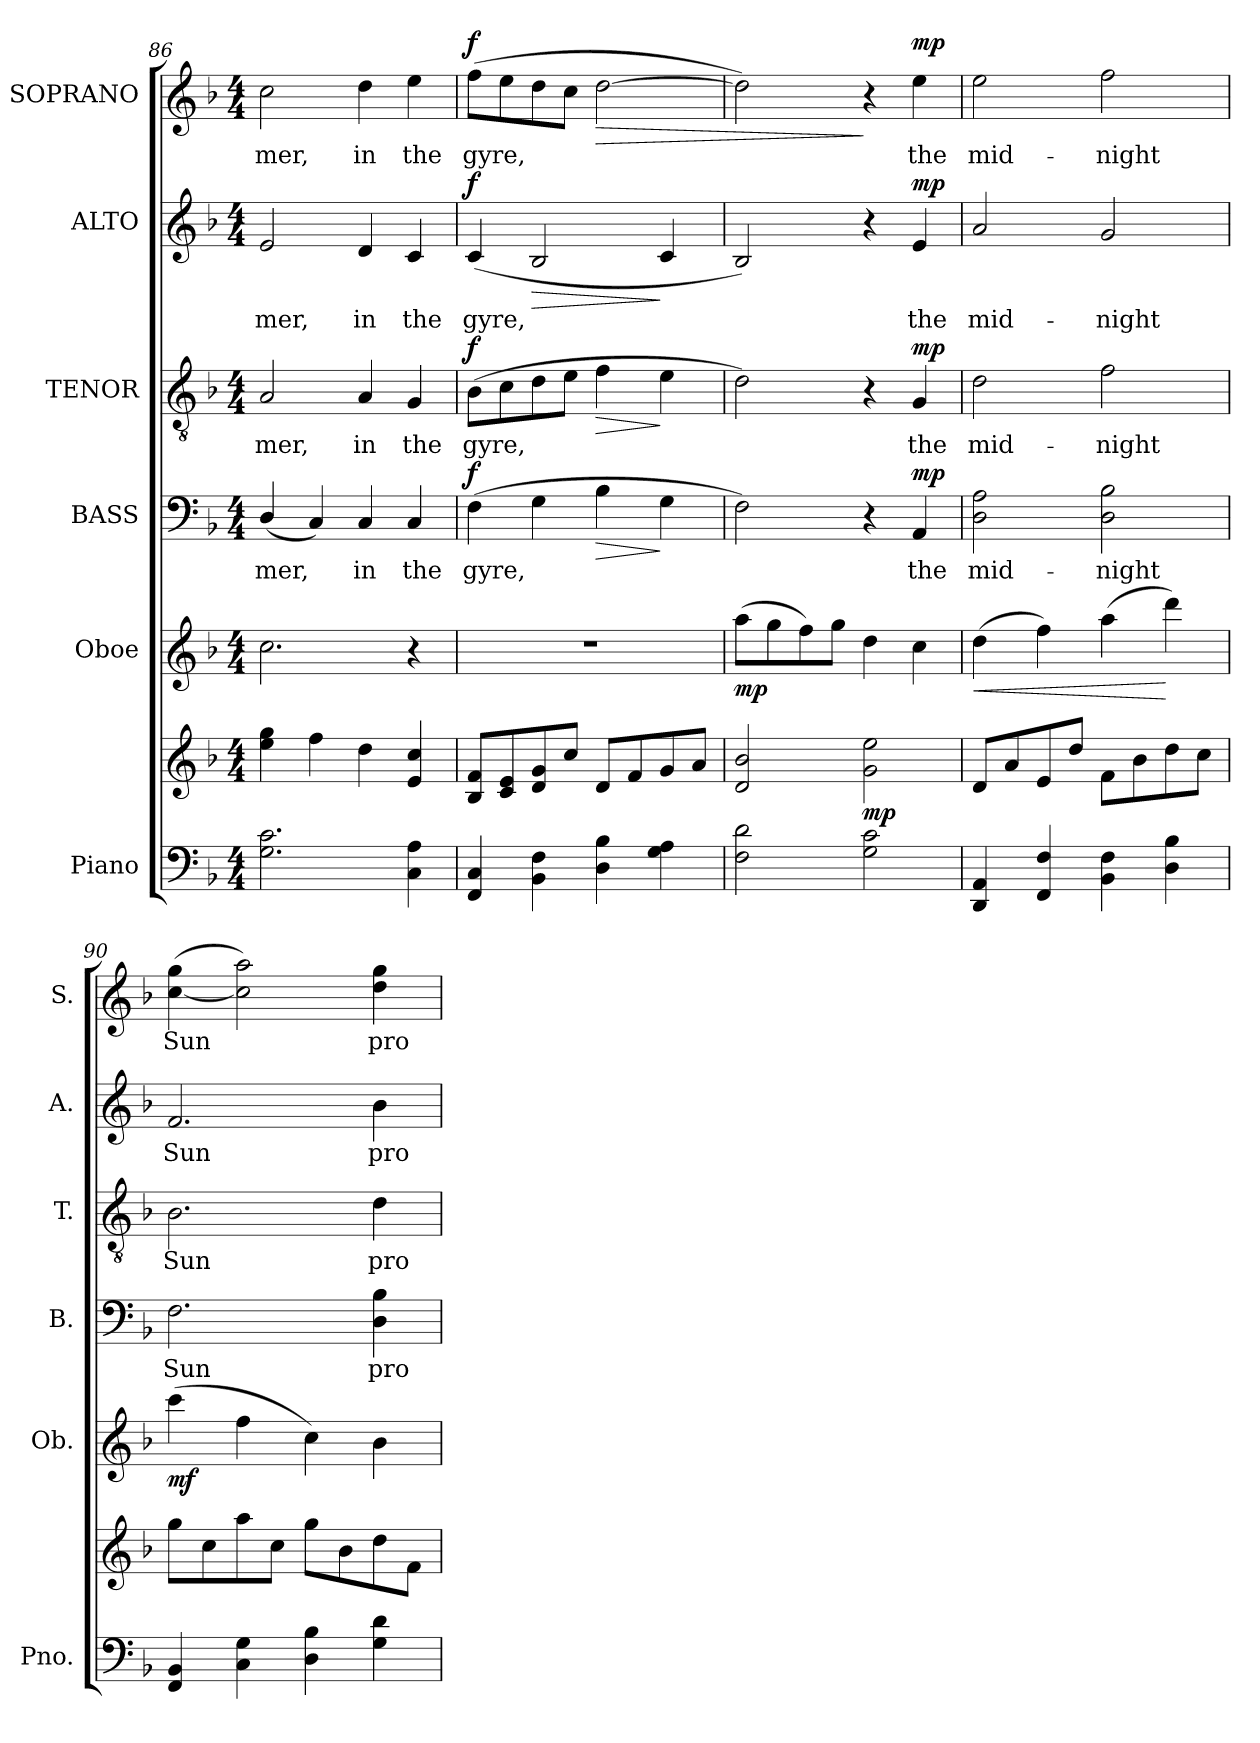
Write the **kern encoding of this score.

**kern	**kern	**dynam	**kern	**dynam	**kern	**text	**dynam	**kern	**text	**dynam	**kern	**text	**dynam	**kern	**text	**dynam
*part6	*part6	*part6	*part5	*part5	*part4	*part4	*part4	*part3	*part3	*part3	*part2	*part2	*part2	*part1	*part1	*part1
*staff7	*staff6	*staff6/7	*staff5	*staff5	*staff4	*staff4	*staff4	*staff3	*staff3	*staff3	*staff2	*staff2	*staff2	*staff1	*staff1	*staff1
*I"Piano	*	*	*I"Oboe	*	*I"BASS	*	*	*I"TENOR	*	*	*I"ALTO	*	*	*I"SOPRANO	*	*
*I'Pno.	*	*	*I'Ob.	*	*I'B.	*	*	*I'T.	*	*	*I'A.	*	*	*I'S.	*	*
*clefF4	*clefG2	*	*clefG2	*	*clefF4	*	*	*clefGv2	*	*	*clefG2	*	*	*clefG2	*	*
*	*	*	*	*	*	*	*	*ITrd7c12	*	*	*	*	*	*	*	*
*k[b-]	*k[b-]	*	*k[b-]	*	*k[b-]	*	*	*k[b-]	*	*	*k[b-]	*	*	*k[b-]	*	*
*F:	*F:	*	*F:	*	*F:	*	*	*F:	*	*	*F:	*	*	*F:	*	*
*M4/4	*M4/4	*	*M4/4	*	*M4/4	*	*	*M4/4	*	*	*M4/4	*	*	*M4/4	*	*
=86	=86	=86	=86	=86	=86	=86	=86	=86	=86	=86	=86	=86	=86	=86	=86	=86
!	!	!	!	!	!	!LO:LY:b:color=#000000	!	!	!	!	!	!	!	!	!	!
!	!	!	!	!	!	!	!	!	!LO:LY:b:color=#000000	!	!	!	!	!	!	!
!	!	!	!	!	!	!	!	!	!	!	!	!LO:LY:b:color=#000000	!	!	!	!
!	!	!	!	!	!	!	!	!	!	!	!	!	!	!	!LO:LY:b:color=#000000	!
2.Gi\ 2.ci	4eei\ 4ggi	.	2.cci\	.	(4Di/	-mer,	.	2AAi/	-mer,	.	2ei/	-mer,	.	2cci\	-mer,	.
.	4ffi\	.	.	.	4Ci/)	.	.	.	.	.	.	.	.	.	.	.
!	!	!	!	!	!	!LO:LY:b:color=#000000	!	!	!	!	!	!	!	!	!	!
!	!	!	!	!	!	!	!	!	!LO:LY:b:color=#000000	!	!	!	!	!	!	!
!	!	!	!	!	!	!	!	!	!	!	!	!LO:LY:b:color=#000000	!	!	!	!
!	!	!	!	!	!	!	!	!	!	!	!	!	!	!	!LO:LY:b:color=#000000	!
.	4ddi\	.	.	.	4Ci/	in	.	4AAi/	in	.	4di/	in	.	4ddi\	in	.
!	!	!	!	!	!	!LO:LY:b:color=#000000	!	!	!	!	!	!	!	!	!	!
!	!	!	!	!	!	!	!	!	!LO:LY:b:color=#000000	!	!	!	!	!	!	!
!	!	!	!	!	!	!	!	!	!	!	!	!LO:LY:b:color=#000000	!	!	!	!
!	!	!	!	!	!	!	!	!	!	!	!	!	!	!	!LO:LY:b:color=#000000	!
4Ci\ 4Ai	4ei/ 4cci	.	4r	.	4Ci/	the	.	4GGi/	the	.	4ci/	the	.	4eei\	the	.
!!LO:LB:g=z
=87	=87	=87	=87	=87	=87	=87	=87	=87	=87	=87	=87	=87	=87	=87	=87	=87
!	!	!	!	!	!	!LO:LY:b:color=#000000	!	!	!	!	!	!	!	!	!	!
!	!	!	!	!	!	!	!	!	!LO:LY:b:color=#000000	!	!	!	!	!	!	!
!	!	!	!	!	!	!	!	!	!	!	!	!LO:LY:b:color=#000000	!	!	!	!
!	!	!	!	!	!	!	!	!	!	!	!	!	!	!	!LO:LY:b:color=#000000	!
4FFi/ 4Ci	8B-i/ 8fiL	.	1r	.	(4Fi\	gyre,	f	(8BB-i\L	gyre,	f	(4ci/	gyre,	f	(8ffi\L	gyre,	f
.	8ci/ 8ei	.	.	.	.	.	.	8Ci\	.	.	.	.	.	8eei\	.	.
!	!	!	!	!	!	!	!	!	!	!	!	!	!LO:HP:b	!	!	!
4BB-i\ 4Fi	8di/ 8gi	.	.	.	4Gi\	.	.	8Di\	.	.	2B-i/	.	>	8ddi\	.	.
.	8cci/J	.	.	.	.	.	.	8Ei\J	.	.	.	.	.	8cci\J	.	.
!	!	!	!	!	!	!	!LO:HP:b	!	!	!LO:HP:b	!	!	!	!	!	!LO:HP:b
4Di\ 4B-i	8di/L	.	.	.	4B-i\	.	>	4Fi\	.	>	.	.	.	[>2ddi\	.	>
.	8fi/	.	.	.	.	.	.	.	.	.	.	.	.	.	.	.
4Gi\ 4Ai	8gi/	.	.	.	4Gi\	.	]	4Ei\	.	]	4ci/	.	]	.	.	.
.	8ai/J	.	.	.	.	.	.	.	.	.	.	.	.	.	.	.
=88	=88	=88	=88	=88	=88	=88	=88	=88	=88	=88	=88	=88	=88	=88	=88	=88
2Fi\ 2di	2di/ 2b-i	.	(8aai\L	mp	2Fi\)	.	.	2Di\)	.	.	2B-i/)	.	.	2ddi\])	.	.
.	.	.	8ggi\	.	.	.	.	.	.	.	.	.	.	.	.	.
.	.	.	8ffi\)	.	.	.	.	.	.	.	.	.	.	.	.	.
.	.	.	8ggi\J	.	.	.	.	.	.	.	.	.	.	.	.	.
2Gi\ 2ci	2gi\ 2eei	mp	4ddi\	.	4r	.	.	4r	.	.	4r	.	.	4r	.	]
!	!	!	!	!	!	!LO:LY:b:color=#000000	!	!	!	!	!	!	!	!	!	!
!	!	!	!	!	!	!	!	!	!LO:LY:b:color=#000000	!	!	!	!	!	!	!
!	!	!	!	!	!	!	!	!	!	!	!	!LO:LY:b:color=#000000	!	!	!	!
!	!	!	!	!	!	!	!	!	!	!	!	!	!	!	!LO:LY:b:color=#000000	!
.	.	.	4cci\	.	4AAi/	the	mp	4GGi/	the	mp	4ei/	the	mp	4eei\	the	mp
=89	=89	=89	=89	=89	=89	=89	=89	=89	=89	=89	=89	=89	=89	=89	=89	=89
!	!	!	!	!LO:HP:b	!	!	!	!	!	!	!	!	!	!	!	!
!	!	!	!	!	!	!LO:LY:b:color=#000000	!	!	!	!	!	!	!	!	!	!
!	!	!	!	!	!	!	!	!	!LO:LY:b:color=#000000	!	!	!	!	!	!	!
!	!	!	!	!	!	!	!	!	!	!	!	!LO:LY:b:color=#000000	!	!	!	!
!	!	!	!	!	!	!	!	!	!	!	!	!	!	!	!LO:LY:b:color=#000000	!
4DDi/ 4AAi	8di/L	.	(4ddi\	<	2Di\ 2Ai	mid-	.	2Di\	mid-	.	2ai/	mid-	.	2eei\	mid-	.
.	8ai/	.	.	.	.	.	.	.	.	.	.	.	.	.	.	.
4FFi/ 4Fi	8ei/	.	4ffi\)	.	.	.	.	.	.	.	.	.	.	.	.	.
.	8ddi/J	.	.	.	.	.	.	.	.	.	.	.	.	.	.	.
!	!	!	!	!	!	!LO:LY:b:color=#000000	!	!	!	!	!	!	!	!	!	!
!	!	!	!	!	!	!	!	!	!LO:LY:b:color=#000000	!	!	!	!	!	!	!
!	!	!	!	!	!	!	!	!	!	!	!	!LO:LY:b:color=#000000	!	!	!	!
!	!	!	!	!	!	!	!	!	!	!	!	!	!	!	!LO:LY:b:color=#000000	!
4BB-i\ 4Fi	8fi\L	.	(4aai\	.	2Di\ 2B-i	-night	.	2Fi\	-night	.	2gi/	-night	.	2ffi\	-night	.
.	8b-i\	.	.	.	.	.	.	.	.	.	.	.	.	.	.	.
4Di\ 4B-i	8ddi\	.	4dddi\)	[	.	.	.	.	.	.	.	.	.	.	.	.
.	8cci\J	.	.	.	.	.	.	.	.	.	.	.	.	.	.	.
=90	=90	=90	=90	=90	=90	=90	=90	=90	=90	=90	=90	=90	=90	=90	=90	=90
!	!	!	!	!	!	!LO:LY:b:color=#000000	!	!	!	!	!	!	!	!	!	!
!	!	!	!	!	!	!	!	!	!LO:LY:b:color=#000000	!	!	!	!	!	!	!
!	!	!	!	!	!	!	!	!	!	!	!	!LO:LY:b:color=#000000	!	!	!	!
!	!	!	!	!	!	!	!	!	!	!	!	!	!	!	!LO:LY:b:color=#000000	!
4FFi/ 4BB-i	8ggi\L	.	(4ccci\	mf	2.Fi\	Sun	.	2.BB-i\	Sun	.	2.fi/	Sun	.	([<4cci\ 4ggi	Sun	.
.	8cci\	.	.	.	.	.	.	.	.	.	.	.	.	.	.	.
4Ci\ 4Gi	8aai\	.	4ffi\	.	.	.	.	.	.	.	.	.	.	2cci\] 2aai)	.	.
.	8cci\J	.	.	.	.	.	.	.	.	.	.	.	.	.	.	.
4Di\ 4B-i	8ggi\L	.	4cci\)	.	.	.	.	.	.	.	.	.	.	.	.	.
.	8b-i\	.	.	.	.	.	.	.	.	.	.	.	.	.	.	.
!	!	!	!	!	!	!LO:LY:b:color=#000000	!	!	!	!	!	!	!	!	!	!
!	!	!	!	!	!	!	!	!	!LO:LY:b:color=#000000	!	!	!	!	!	!	!
!	!	!	!	!	!	!	!	!	!	!	!	!LO:LY:b:color=#000000	!	!	!	!
!	!	!	!	!	!	!	!	!	!	!	!	!	!	!	!LO:LY:b:color=#000000	!
4Gi\ 4di	8ddi\	.	4b-i\	.	4Di\ 4B-i	pro-	.	4Di\	pro-	.	4b-i\	pro-	.	4ddi\ 4ggi	pro-	.
.	8fi\J	.	.	.	.	.	.	.	.	.	.	.	.	.	.	.
=	=	=	=	=	=	=	=	=	=	=	=	=	=	=	=	=
*-	*-	*-	*-	*-	*-	*-	*-	*-	*-	*-	*-	*-	*-	*-	*-	*-
